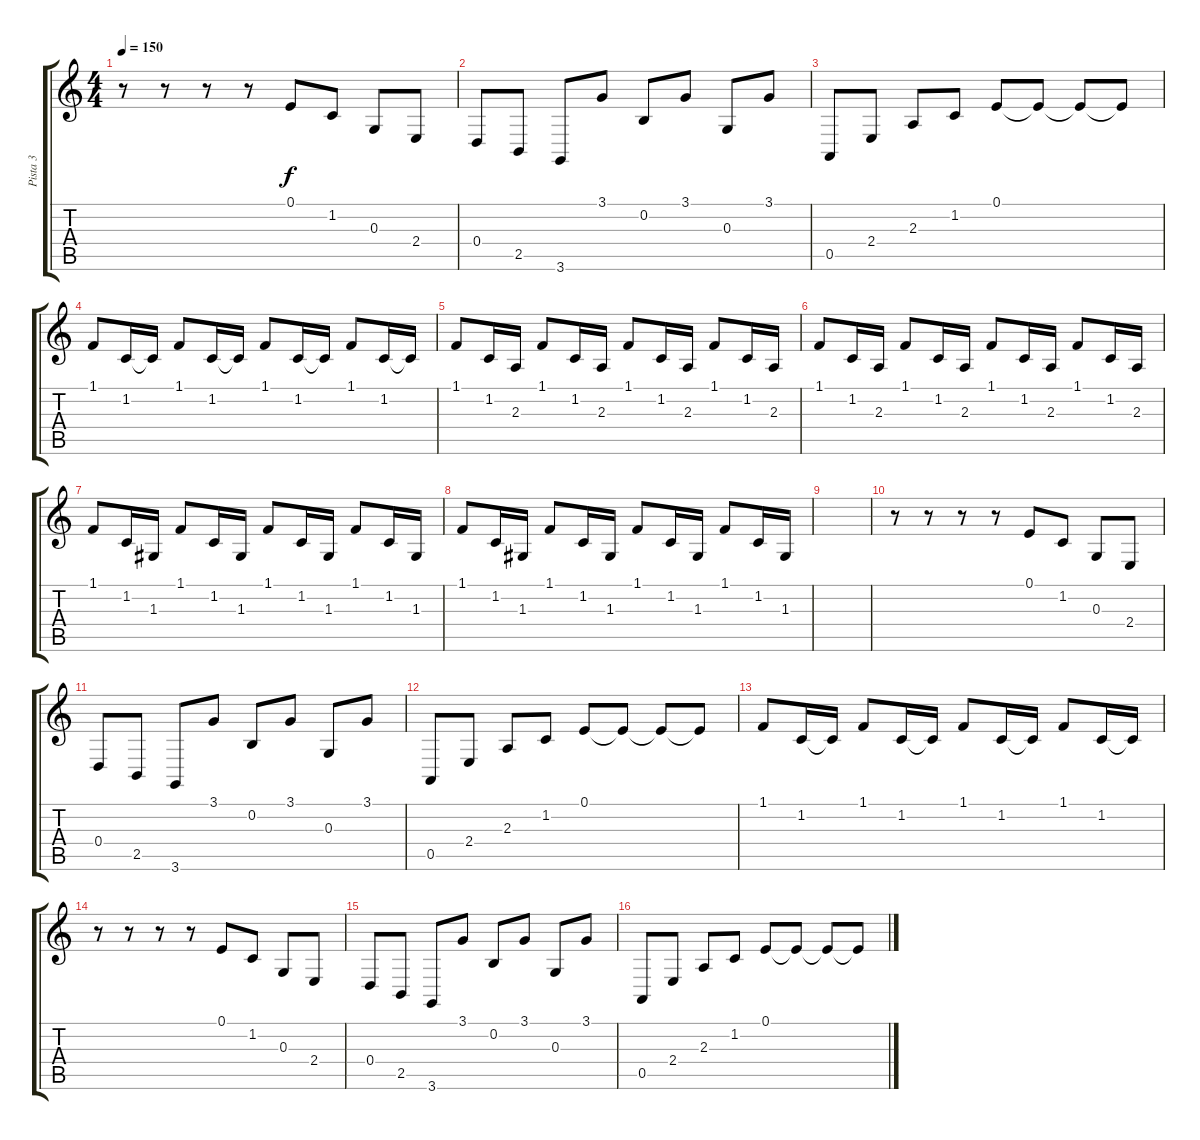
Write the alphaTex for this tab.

\track ("Pista 3" "Pista 3") {instrument fx1rain}
\staff {score tabs}
\tuning (E4 B3 G3 D3 A2 E2) {hide}
\ts (4 4)
\tempo 150
\clef g2
\ks c
r.8{dy f} r.8 r.8 r.8 0.1.8 1.2.8 0.3.8 2.4.8 |
0.4.8 2.5.8 3.6.8 3.1.8 0.2.8 3.1.8 0.3.8 3.1.8 |
0.5.8 2.4.8 2.3.8 1.2.8 0.1.8 0.1{t}.8 0.1{t}.8 0.1{t}.8 |
1.1.8 1.2.16 1.2{t}.16 1.1.8 1.2.16 1.2{t}.16 1.1.8 1.2.16 1.2{t}.16 1.1.8 1.2.16 1.2{t}.16 |
1.1.8 1.2.16 2.3.16 1.1.8 1.2.16 2.3.16 1.1.8 1.2.16 2.3.16 1.1.8 1.2.16 2.3.16 |
1.1.8 1.2.16 2.3.16 1.1.8 1.2.16 2.3.16 1.1.8 1.2.16 2.3.16 1.1.8 1.2.16 2.3.16 |
1.1.8 1.2.16 1.3.16 1.1.8 1.2.16 1.3.16 1.1.8 1.2.16 1.3.16 1.1.8 1.2.16 1.3.16 |
1.1.8 1.2.16 1.3.16 1.1.8 1.2.16 1.3.16 1.1.8 1.2.16 1.3.16 1.1.8 1.2.16 1.3.16 |
|
r.8 r.8 r.8 r.8 0.1.8 1.2.8 0.3.8 2.4.8 |
0.4.8 2.5.8 3.6.8 3.1.8 0.2.8 3.1.8 0.3.8 3.1.8 |
0.5.8 2.4.8 2.3.8 1.2.8 0.1.8 0.1{t}.8 0.1{t}.8 0.1{t}.8 |
1.1.8 1.2.16 1.2{t}.16 1.1.8 1.2.16 1.2{t}.16 1.1.8 1.2.16 1.2{t}.16 1.1.8 1.2.16 1.2{t}.16 |
r.8 r.8 r.8 r.8 0.1.8 1.2.8 0.3.8 2.4.8 |
0.4.8 2.5.8 3.6.8 3.1.8 0.2.8 3.1.8 0.3.8 3.1.8 |
0.5.8 2.4.8 2.3.8 1.2.8 0.1.8 0.1{t}.8 0.1{t}.8 0.1{t}.8
